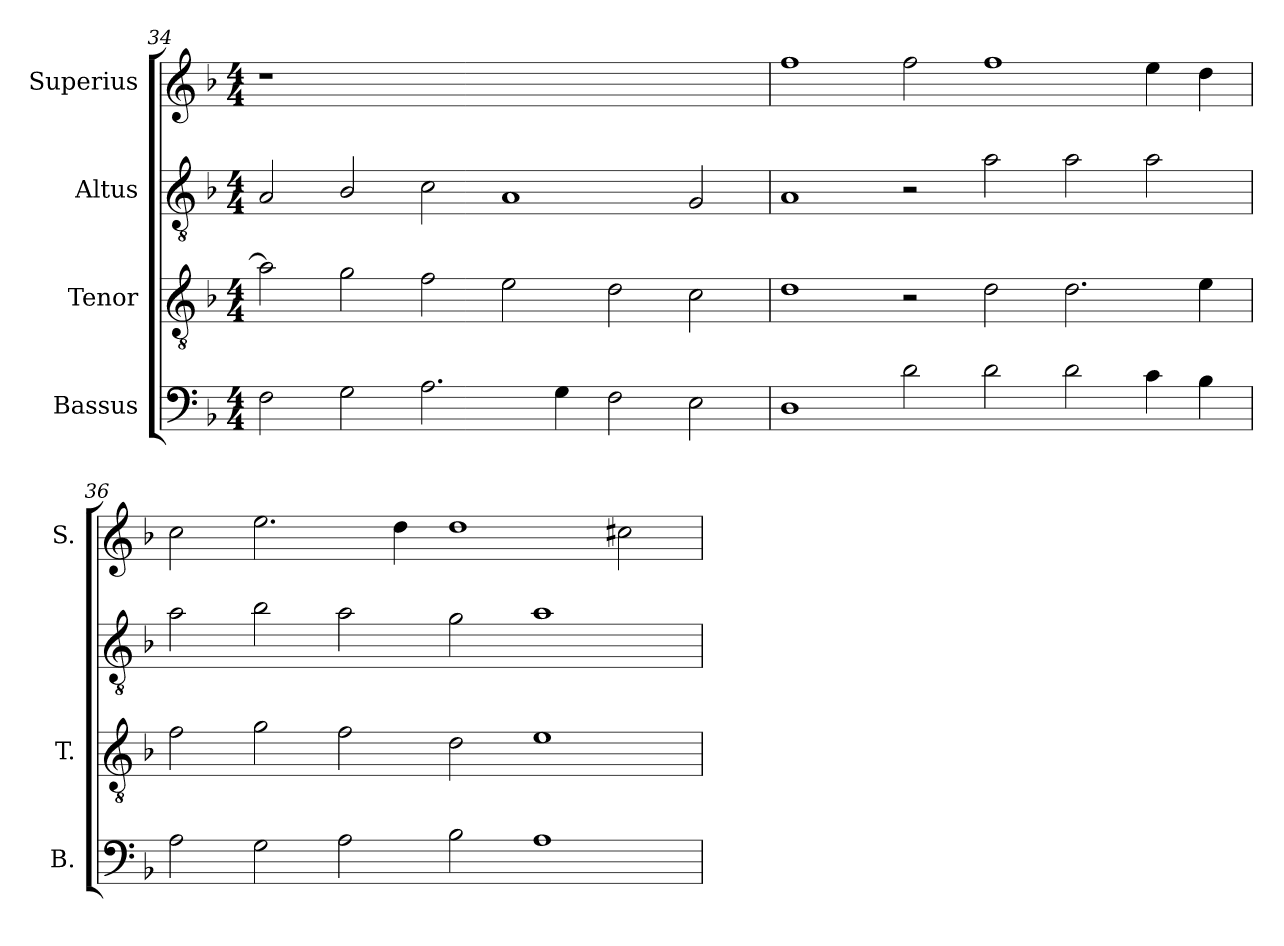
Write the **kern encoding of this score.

**kern	**kern	**kern	**kern
*part4	*part3	*part2	*part1
*staff4	*staff3	*staff2	*staff1
*I"Bassus	*I"Tenor	*I"Altus	*I"Superius
*I'B.	*I'T.	*	*I'S.
!!LO:LB:g=z
*clefF4	*clefGv2	*clefGv2	*clefG2
*	*ITrd7c12	*ITrd7c12	*
*k[b-]	*k[b-]	*k[b-]	*k[b-]
*F:	*F:	*F:	*F:
*M4/4	*M4/4	*M4/4	*M4/4
=34	=34	=34	=34
!	!	!	!LO:N:vis=1
2Fi\	2Ai\]	2AAi/	1r
2Gi\	2Gi\	2BB-i/	.
2.Ai\	2Fi\	2Ci\	0ryy
.	2Ei\	1AAi	.
4Gi\	.	.	.
2Fi\	2Di\	.	.
2Ei\	2Ci\	2GGi/	.
=35	=35	=35	=35
1Di	1Di	1AAi	1ffi
2di\	2r	2r	2ffi\
2di\	2Di\	2Ai\	1ffi
2di\	2.Di\	2Ai\	.
4ci\	.	2Ai\	4eei\
4B-i\	4Ei\	.	4ddi\
=36	=36	=36	=36
2Ai\	2Fi\	2Ai\	2cci\
2Gi\	2Gi\	2B-i\	2.eei\
2Ai\	2Fi\	2Ai\	.
.	.	.	4ddi\
2B-i\	2Di\	2Gi\	1ddi
1Ai	1Ei	1Ai	.
.	.	.	2cc#Xi\
=	=	=	=
*-	*-	*-	*-
